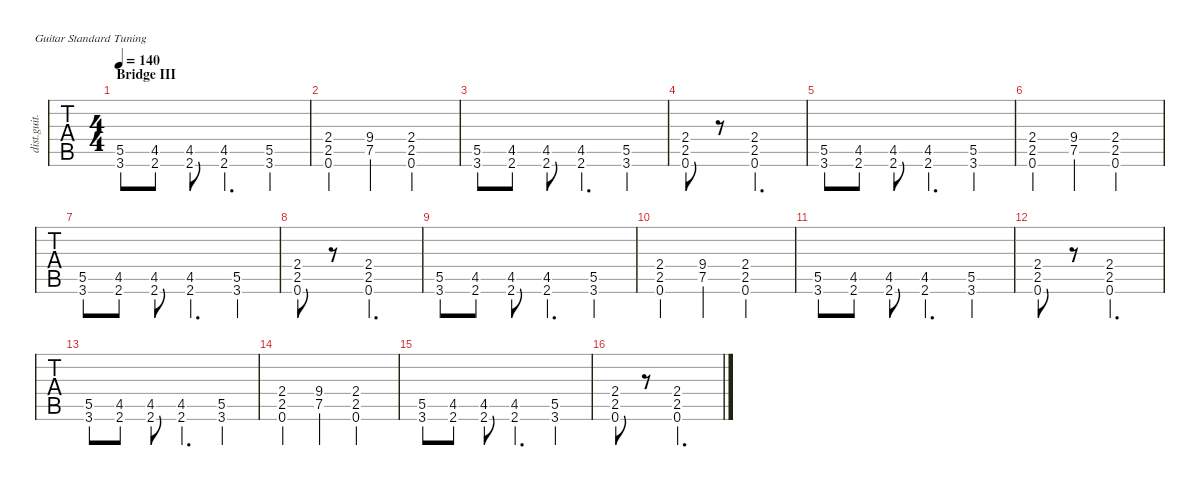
\defaultSystemsLayout 4
\hideDynamics
\bracketExtendMode nobrackets
\otherSystemsTrackNameOrientation horizontal
\track ("Rhythm Guitar 2" "dist.guit.") {multiBarRest instrument distortionguitar}
\staff {tabs}
\tuning (E4 B3 G3 D3 A2 E2)
\ts (4 4)
\section ("" "Bridge III")
\tempo 140
\clef g2
\ks c
(3.6 5.5).8{dy mf} (2.6{acc #} 4.5{acc #}).8 (2.6{acc #} 4.5{acc #}).8 (2.6{acc #} 4.5{acc #}).4{d} (3.6 5.5).4 |
(0.6 2.5 2.4).4 (7.5 9.4).4 (0.6 2.5 2.4).2 |
(3.6 5.5).8 (2.6{acc #} 4.5{acc #}).8 (2.6{acc #} 4.5{acc #}).8 (2.6{acc #} 4.5{acc #}).4{d} (5.5 3.6).4 |
(0.6 2.5 2.4).8 r.8 (0.6 2.5 2.4).2{d} |
(3.6 5.5).8 (2.6{acc #} 4.5{acc #}).8 (2.6{acc #} 4.5{acc #}).8 (2.6{acc #} 4.5{acc #}).4{d} (3.6 5.5).4 |
(0.6 2.5 2.4).4 (7.5 9.4).4 (0.6 2.5 2.4).2 |
(3.6 5.5).8 (2.6{acc #} 4.5{acc #}).8 (2.6{acc #} 4.5{acc #}).8 (2.6{acc #} 4.5{acc #}).4{d} (5.5 3.6).4 |
(0.6 2.5 2.4).8 r.8 (0.6 2.5 2.4).2{d} |
(3.6 5.5).8 (2.6{acc #} 4.5{acc #}).8 (2.6{acc #} 4.5{acc #}).8 (2.6{acc #} 4.5{acc #}).4{d} (3.6 5.5).4 |
(0.6 2.5 2.4).4 (7.5 9.4).4 (0.6 2.5 2.4).2 |
(3.6 5.5).8 (2.6{acc #} 4.5{acc #}).8 (2.6{acc #} 4.5{acc #}).8 (2.6{acc #} 4.5{acc #}).4{d} (5.5 3.6).4 |
(0.6 2.5 2.4).8 r.8 (0.6 2.5 2.4).2{d} |
(3.6 5.5).8 (2.6{acc #} 4.5{acc #}).8 (2.6{acc #} 4.5{acc #}).8 (2.6{acc #} 4.5{acc #}).4{d} (3.6 5.5).4 |
(0.6 2.5 2.4).4 (7.5 9.4).4 (0.6 2.5 2.4).2 |
(3.6 5.5).8 (2.6{acc #} 4.5{acc #}).8 (2.6{acc #} 4.5{acc #}).8 (2.6{acc #} 4.5{acc #}).4{d} (5.5 3.6).4 |
(0.6 2.5 2.4).8 r.8 (0.6 2.5 2.4).2{d}
